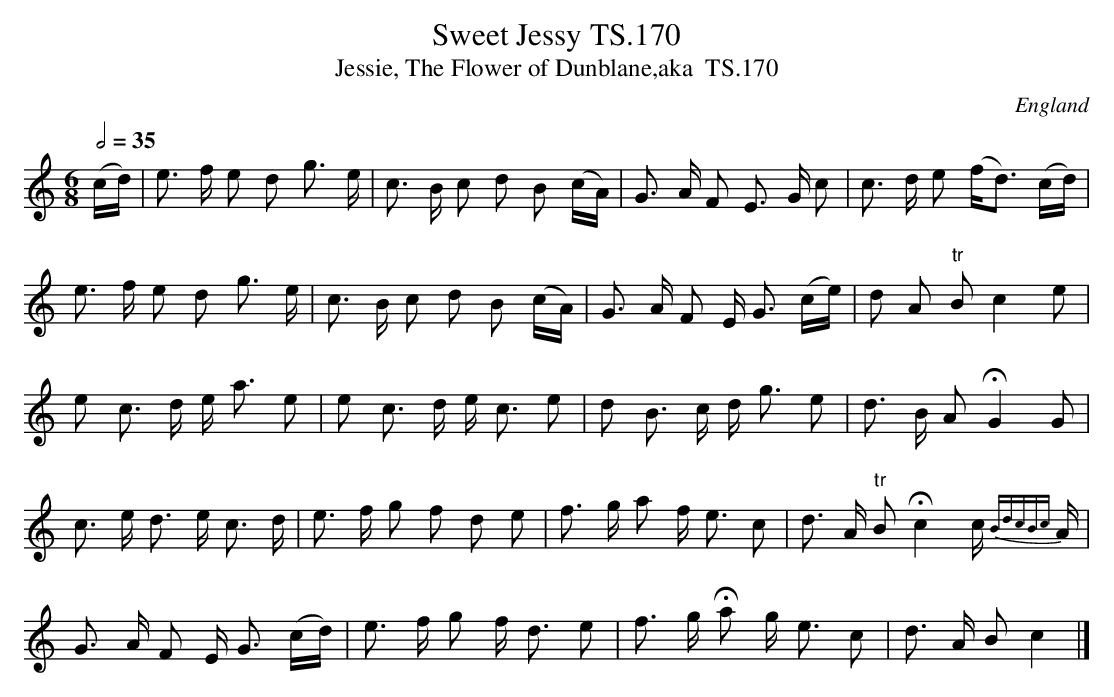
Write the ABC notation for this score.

X:1
T:Sweet Jessy TS.170
T:Jessie, The Flower of Dunblane,aka  TS.170
M:6/8
L:1/8
Q:1/2=35
O:England
notC:R.A.Smith
K:C major
(c/d/)|e> f e d g> e|c> B c d B (c/A/)|G> A F E> G c|c> d e (f<d) (c/d/)|!
e> f e d g> e|c> B c d B (c/A/)|G> A F E< G (c/e/)|d A "tr"B c2 e|!
e c> d e< a e|e c> d e< c e|d B> c d< g e|d> B A HG2 G|!
c> e d> e c> d|e> f g f d e |f> g a f< e c|d> A "tr"B Hc2 c/ {BdcBc} A/|!
G> A F E< G (c/d/)|e> f g f< d e|f> g Ha g< e c|d> A B c2|]
